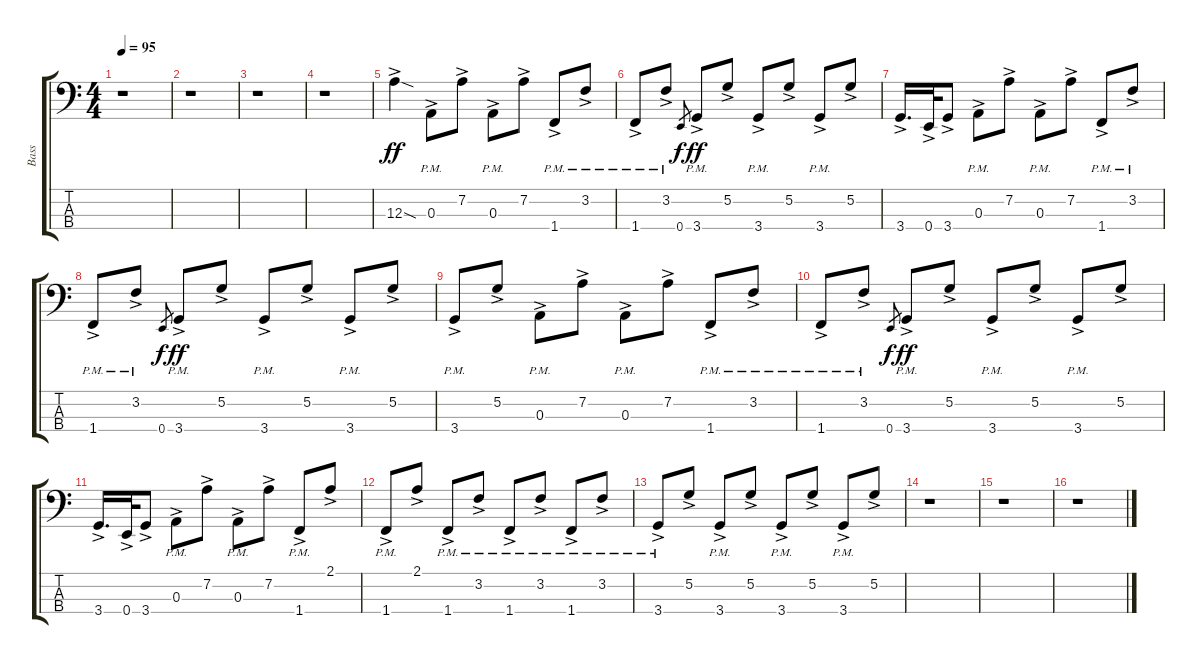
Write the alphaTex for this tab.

\track ("Bass" "Bass") {instrument electricbassfinger}
\staff {score tabs}
\tuning (G2 D2 A1 E1) {hide}
\ts (4 4)
\tempo 95
\clef f4
\ks c
r.1{dy ff} |
r.1 |
r.1 |
r.1 |
12.3{sod ac}.4 0.3{ac pm}.8 7.2{ac}.8 0.3{ac pm}.8 7.2{ac}.8 1.4{ac pm}.8 3.2{ac pm}.8 |
1.4{ac pm}.8 3.2{ac pm}.8 0.4.8{gr dy f} 3.4{ac pm}.8{dy ff} 5.2{ac}.8 3.4{ac pm}.8 5.2{ac}.8 3.4{ac pm}.8 5.2{ac}.8 |
3.4{ac}.16{d} 0.4{ac}.32 3.4{ac}.8 0.3{ac pm}.8 7.2{ac}.8 0.3{ac pm}.8 7.2{ac}.8 1.4{ac pm}.8 3.2{ac pm}.8 |
1.4{ac pm}.8 3.2{ac pm}.8 0.4.8{gr dy f} 3.4{ac pm}.8{dy ff} 5.2{ac}.8 3.4{ac pm}.8 5.2{ac}.8 3.4{ac pm}.8 5.2{ac}.8 |
3.4{ac pm}.8 5.2{ac}.8 0.3{ac pm}.8 7.2{ac}.8 0.3{ac pm}.8 7.2{ac}.8 1.4{ac pm}.8 3.2{ac pm}.8 |
1.4{ac pm}.8 3.2{ac pm}.8 0.4.8{gr dy f} 3.4{ac pm}.8{dy ff} 5.2{ac}.8 3.4{ac pm}.8 5.2{ac}.8 3.4{ac pm}.8 5.2{ac}.8 |
3.4{ac}.16{d} 0.4{ac}.32 3.4{ac}.8 0.3{ac pm}.8 7.2{ac}.8 0.3{ac pm}.8 7.2{ac}.8 1.4{ac pm}.8 2.1{ac}.8 |
1.4{ac pm}.8 2.1{ac}.8 1.4{ac pm}.8 3.2{ac pm}.8 1.4{ac pm}.8 3.2{ac pm}.8 1.4{ac pm}.8 3.2{ac pm}.8 |
3.4{ac pm}.8 5.2{ac}.8 3.4{ac pm}.8 5.2{ac}.8 3.4{ac pm}.8 5.2{ac}.8 3.4{ac pm}.8 5.2{ac}.8 |
r.1 |
r.1 |
r.1
